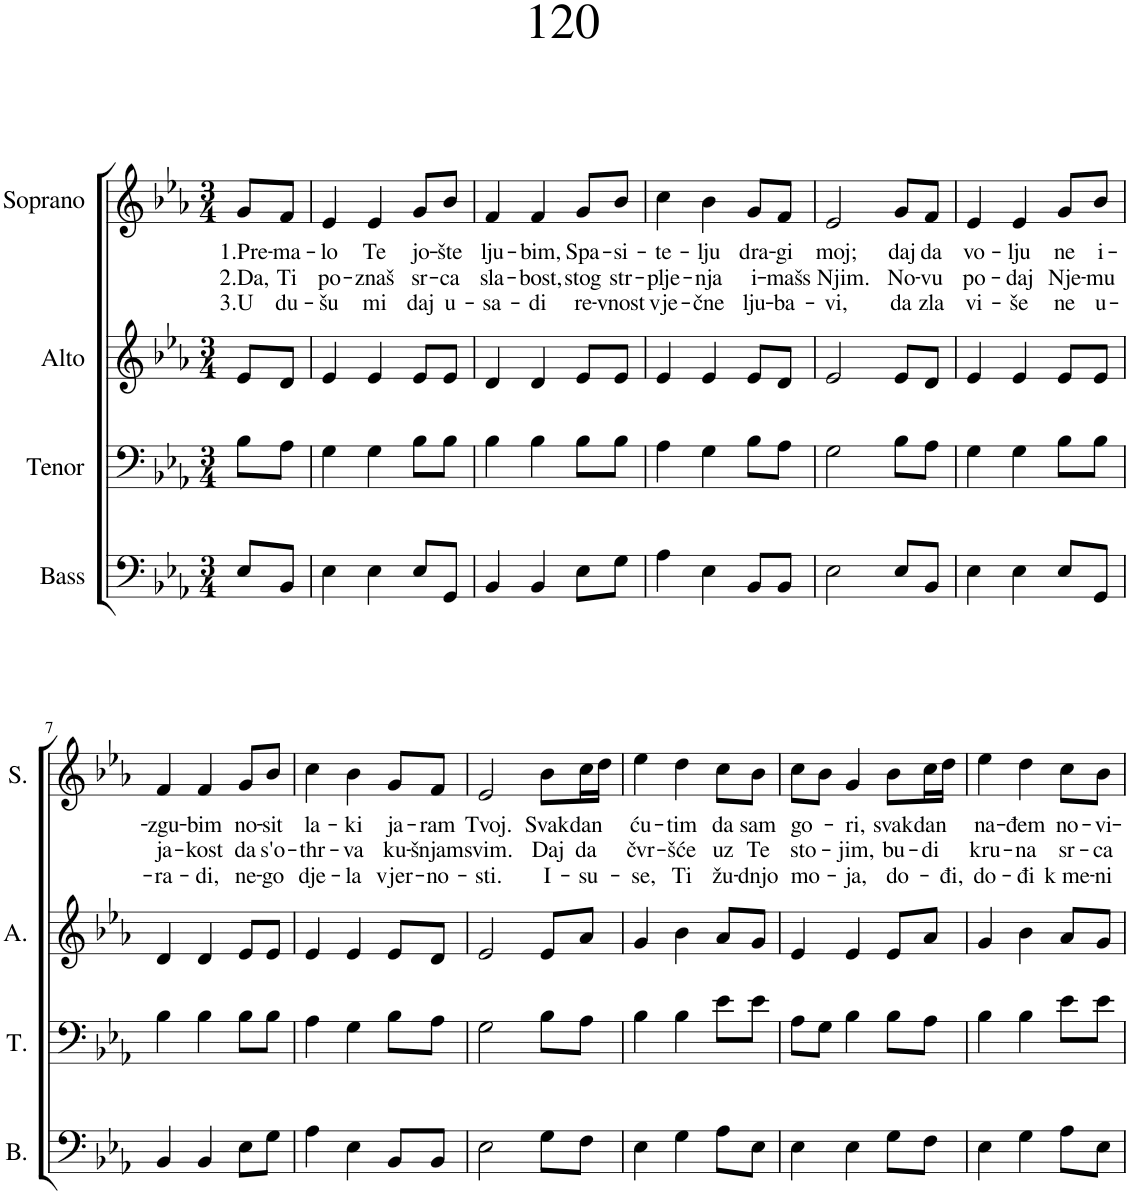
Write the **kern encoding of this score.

**kern	**kern	**kern	**kern	**text	**text	**text
*part4	*part3	*part2	*part1	*part1	*part1	*part1
*staff4	*staff3	*staff2	*staff1	*staff1	*staff1	*staff1
*I"Bass	*I"Tenor	*I"Alto	*I"Soprano	*	*	*
*I'B.	*I'T.	*I'A.	*I'S.	*	*	*
*clefF4	*clefF4	*clefG2	*clefG2	*	*	*
*k[b-e-a-]	*k[b-e-a-]	*k[b-e-a-]	*k[b-e-a-]	*	*	*
*M3/4	*M3/4	*M3/4	*M3/4	*	*	*
=1	=1	=1	=1	=1	=1	=1
!	!	!	!	!LO:LY:b	!LO:LY:b	!LO:LY:b
8E-/L	8B-\L	8e-/L	8g/L	1.Pre-	2.Da,	3.U
!	!	!	!	!LO:LY:b	!LO:LY:b	!LO:LY:b
8BB-/J	8A-\J	8d/J	8f/J	-ma-	Ti	du-
=2	=2	=2	=2	=2	=2	=2
!	!	!	!	!LO:LY:b	!LO:LY:b	!LO:LY:b
4E-\	4G\	4e-/	4e-/	-lo	po-	-šu
!	!	!	!	!LO:LY:b	!LO:LY:b	!LO:LY:b
4E-\	4G\	4e-/	4e-/	Te	-znaš	mi
!	!	!	!	!LO:LY:b	!LO:LY:b	!LO:LY:b
8E-/L	8B-\L	8e-/L	8g/L	jo-	sr-	daj
!	!	!	!	!LO:LY:b	!LO:LY:b	!LO:LY:b
8GG/J	8B-\J	8e-/J	8b-/J	-šte	-ca	u-
=3	=3	=3	=3	=3	=3	=3
!	!	!	!	!LO:LY:b	!LO:LY:b	!LO:LY:b
4BB-/	4B-\	4d/	4f/	lju-	sla-	-sa-
!	!	!	!	!LO:LY:b	!LO:LY:b	!LO:LY:b
4BB-/	4B-\	4d/	4f/	-bim,	-bost,	-di
!	!	!	!	!LO:LY:b	!LO:LY:b	!LO:LY:b
8E-\L	8B-\L	8e-/L	8g/L	Spa-	stog	re-
!	!	!	!	!LO:LY:b	!LO:LY:b	!LO:LY:b
8G\J	8B-\J	8e-/J	8b-/J	-si-	str-	-vnost
=4	=4	=4	=4	=4	=4	=4
!	!	!	!	!LO:LY:b	!LO:LY:b	!LO:LY:b
4A-\	4A-\	4e-/	4cc\	-te-	-plje-	vje-
!	!	!	!	!LO:LY:b	!LO:LY:b	!LO:LY:b
4E-\	4G\	4e-/	4b-\	-lju	-nja	-čne
!	!	!	!	!LO:LY:b	!LO:LY:b	!LO:LY:b
8BB-/L	8B-\L	8e-/L	8g/L	dra-	i-	lju-
!	!	!	!	!LO:LY:b	!LO:LY:b	!LO:LY:b
8BB-/J	8A-\J	8d/J	8f/J	-gi	-maš	-ba-
=5	=5	=5	=5	=5	=5	=5
!	!	!	!	!LO:LY:b	!LO:LY:b	!LO:LY:b
2E-\	2G\	2e-/	2e-/	moj;	s Njim.	-vi,
!	!	!	!	!LO:LY:b	!LO:LY:b	!LO:LY:b
8E-/L	8B-\L	8e-/L	8g/L	daj	No-	da
!	!	!	!	!LO:LY:b	!LO:LY:b	!LO:LY:b
8BB-/J	8A-\J	8d/J	8f/J	da	-vu	zla
=6	=6	=6	=6	=6	=6	=6
!	!	!	!	!LO:LY:b	!LO:LY:b	!LO:LY:b
4E-\	4G\	4e-/	4e-/	vo-	po-	vi-
!	!	!	!	!LO:LY:b	!LO:LY:b	!LO:LY:b
4E-\	4G\	4e-/	4e-/	-lju	-daj	-še
!	!	!	!	!LO:LY:b	!LO:LY:b	!LO:LY:b
8E-/L	8B-\L	8e-/L	8g/L	ne	Nje-	ne
!	!	!	!	!LO:LY:b	!LO:LY:b	!LO:LY:b
8GG/J	8B-\J	8e-/J	8b-/J	i-	-mu	u-
!!LO:LB:g=z
=7	=7	=7	=7	=7	=7	=7
!	!	!	!	!LO:LY:b	!LO:LY:b	!LO:LY:b
4BB-/	4B-\	4d/	4f/	-zgu-	ja-	-ra-
!	!	!	!	!LO:LY:b	!LO:LY:b	!LO:LY:b
4BB-/	4B-\	4d/	4f/	-bim	-kost	-di,
!	!	!	!	!LO:LY:b	!LO:LY:b	!LO:LY:b
8E-\L	8B-\L	8e-/L	8g/L	no-	da	ne-
!	!	!	!	!LO:LY:b	!LO:LY:b	!LO:LY:b
8G\J	8B-\J	8e-/J	8b-/J	-sit	s'o-	-go
=8	=8	=8	=8	=8	=8	=8
!	!	!	!	!LO:LY:b	!LO:LY:b	!LO:LY:b
4A-\	4A-\	4e-/	4cc\	la-	-thr-	dje-
!	!	!	!	!LO:LY:b	!LO:LY:b	!LO:LY:b
4E-\	4G\	4e-/	4b-\	-ki	-va	-la
!	!	!	!	!LO:LY:b	!LO:LY:b	!LO:LY:b
8BB-/L	8B-\L	8e-/L	8g/L	ja-	ku-	vjer-
!	!	!	!	!LO:LY:b	!LO:LY:b	!LO:LY:b
8BB-/J	8A-\J	8d/J	8f/J	-ram	-šnjam	-no-
=9	=9	=9	=9	=9	=9	=9
!	!	!	!	!LO:LY:b	!LO:LY:b	!LO:LY:b
2E-\	2G\	2e-/	2e-/	Tvoj.	svim.	-sti.
!	!	!	!	!LO:LY:b	!LO:LY:b	!LO:LY:b
8G\L	8B-\L	8e-/L	8b-\L	Svak	Daj	I-
!	!	!	!	!LO:LY:b	!LO:LY:b	!LO:LY:b
8F\J	8A-\J	8a-/J	16cc\L	dan	da	-su-
.	.	.	16dd\JJ	.	.	.
=10	=10	=10	=10	=10	=10	=10
!	!	!	!	!LO:LY:b	!LO:LY:b	!LO:LY:b
4E-\	4B-\	4g/	4ee-\	ću-	čvr-	-se,
!	!	!	!	!LO:LY:b	!LO:LY:b	!LO:LY:b
4G\	4B-\	4b-\	4dd\	-tim	-šće	Ti
!	!	!	!	!LO:LY:b	!LO:LY:b	!LO:LY:b
8A-\L	8e-\L	8a-/L	8cc\L	da	uz	žu-
!	!	!	!	!LO:LY:b	!LO:LY:b	!LO:LY:b
8E-\J	8e-\J	8g/J	8b-\J	sam	Te	-dnjo
=11	=11	=11	=11	=11	=11	=11
!	!	!	!	!LO:LY:b	!LO:LY:b	!LO:LY:b
4E-\	8A-\L	4e-/	8cc\L	go-	sto-	mo-
.	8G\J	.	8b-\J	.	.	.
!	!	!	!	!LO:LY:b	!LO:LY:b	!LO:LY:b
4E-\	4B-\	4e-/	4g/	-ri,	-jim,	-ja,
!	!	!	!	!LO:LY:b	!LO:LY:b	!LO:LY:b
8G\L	8B-\L	8e-/L	8b-\L	svak	bu-	do-
!	!	!	!	!LO:LY:b	!LO:LY:b	!
8F\J	8A-\J	8a-/J	16cc\L	dan	-di	.
!	!	!	!	!	!	!LO:LY:b
.	.	.	16dd\JJ	.	.	-đi,
=12	=12	=12	=12	=12	=12	=12
!	!	!	!	!LO:LY:b	!LO:LY:b	!LO:LY:b
4E-\	4B-\	4g/	4ee-\	na-	kru-	do-
!	!	!	!	!LO:LY:b	!LO:LY:b	!LO:LY:b
4G\	4B-\	4b-\	4dd\	-đem	-na	đi
!	!	!	!	!LO:LY:b	!LO:LY:b	!LO:LY:b
8A-\L	8e-\L	8a-/L	8cc\L	no-	sr-	k me-
!	!	!	!	!LO:LY:b	!LO:LY:b	!LO:LY:b
8E-\J	8e-\J	8g/J	8b-\J	-vi-	-ca	-ni
=	=	=	=	=	=	=
*-	*-	*-	*-	*-	*-	*-
